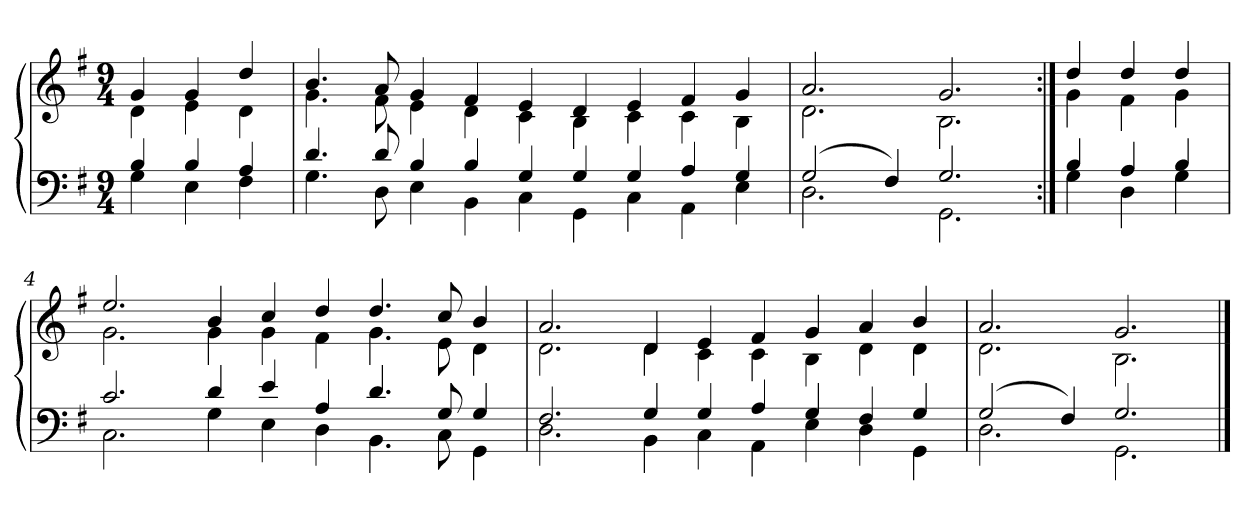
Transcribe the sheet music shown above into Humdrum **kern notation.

**kern	**kern
*part1	*part1
*staff2	*staff1
*clefF4	*clefG2
*k[f#]	*k[f#]
*G:	*G:
*M9/4	*M9/4
=	=
*^	*^
4B	4G	4g	4d
4B	4E	4g	4e
4A	4F#	4dd	4d
=1	=1	=1	=1
4.d	4.G	4.b	4.g
8d	8D	8a	8f#
4B	4E	4g	4e
4B	4BB	4f#	4d
4G	4C	4e	4c
4G	4GG	4d	4B
4G	4C	4e	4c
4A	4AA	4f#	4c
4G	4E	4g	4B
=2	=2	=2	=2
(2G	2.D	2.a	2.d
4F#)	.	.	.
2.G	2.GG	2.g	2.B
=3:|!	=3:|!	=3:|!	=3:|!
4B	4G	4dd	4g
4A	4D	4dd	4f#
4B	4G	4dd	4g
=4	=4	=4	=4
2.c	2.C	2.ee	2.g
4d	4G	4b	4g
4e	4E	4cc	4g
4A	4D	4dd	4f#
4.d	4.BB	4.dd	4.g
8G	8C	8cc	8e
4G	4GG	4b	4d
=5	=5	=5	=5
2.F#	2.D	2.a	2.d
4G	4BB	4d	4d
4G	4C	4e	4c
4A	4AA	4f#	4c
4G	4E	4g	4B
4F#	4D	4a	4d
4G	4GG	4b	4d
=6	=6	=6	=6
(2G	2.D	2.a	2.d
4F#)	.	.	.
2.G	2.GG	2.g	2.B
*v	*v	*	*
*	*v	*v
==	==
*-	*-
